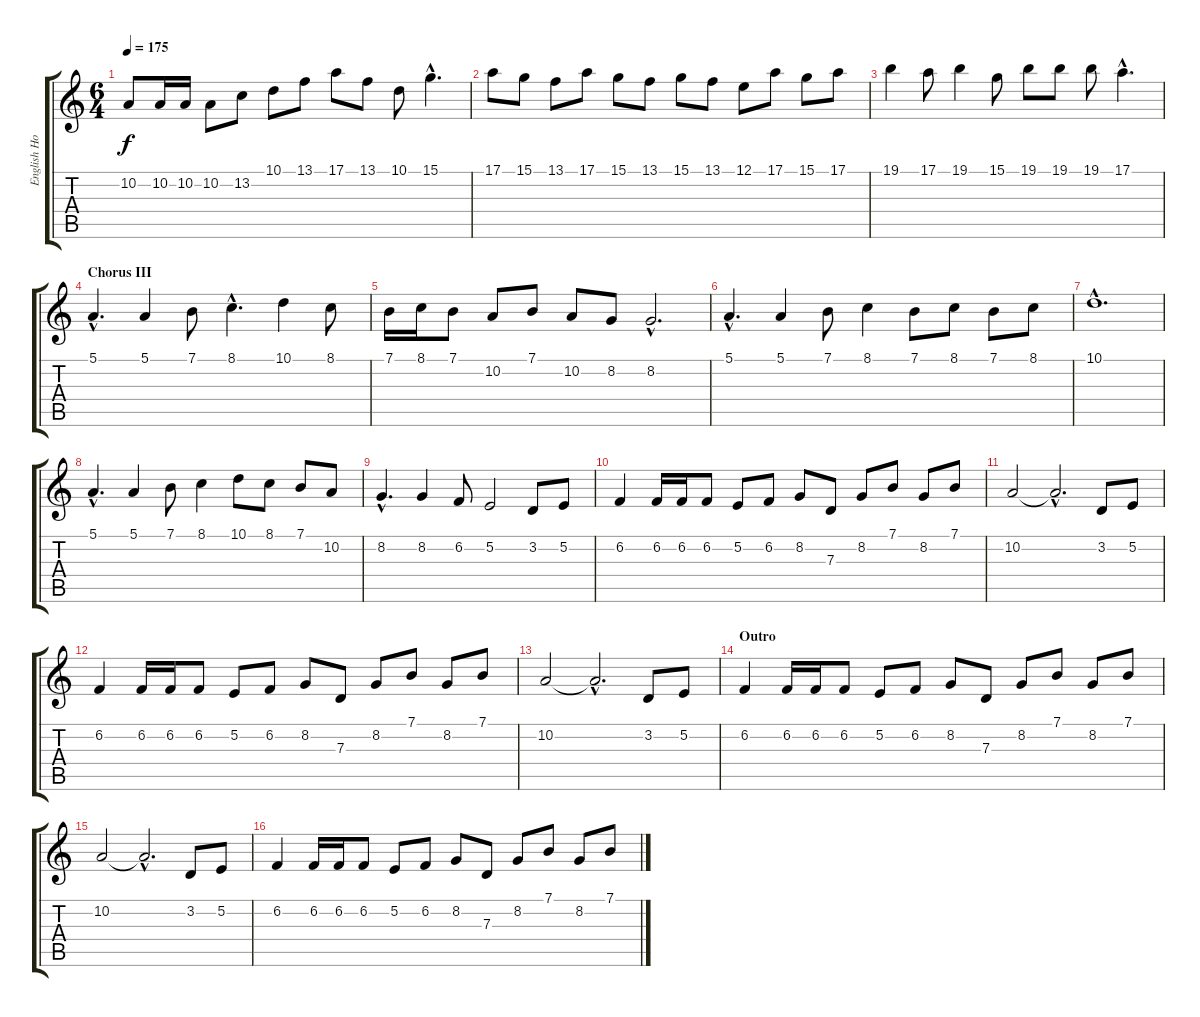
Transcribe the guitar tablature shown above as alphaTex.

\track ("English Horn" "English Ho") {instrument englishhorn}
\staff {score tabs}
\tuning (E4 B3 G3 D3 A2 E2) {hide}
\ts (6 4)
\tempo 175
\clef g2
\ks c
10.2.8{dy f} 10.2.16 10.2.16 10.2.8 13.2.8 10.1.8 13.1.8 17.1.8 13.1.8 10.1.8 15.1{hac}.4{d} |
17.1.8 15.1.8 13.1.8 17.1.8 15.1.8 13.1.8 15.1.8 13.1.8 12.1.8 17.1.8 15.1.8 17.1.8 |
19.1.4 17.1.8 19.1.4 15.1.8 19.1.8 19.1.8 19.1.8 17.1{hac}.4{d} |
\section ("" "Chorus III")
5.1{hac}.4{d} 5.1.4 7.1.8 8.1{hac}.4{d} 10.1.4 8.1.8 |
7.1.16 8.1.16 7.1.8 10.2.8 7.1.8 10.2.8 8.2.8 8.2{hac}.2{d} |
5.1{hac}.4{d} 5.1.4 7.1.8 8.1.4 7.1.8 8.1.8 7.1.8 8.1.8 |
10.1{hac}.1{d} |
5.1{hac}.4{d} 5.1.4 7.1.8 8.1.4 10.1.8 8.1.8 7.1.8 10.2.8 |
8.2{hac}.4{d} 8.2.4 6.2.8 5.2.2 3.2.8 5.2.8 |
6.2.4 6.2.16 6.2.16 6.2.8 5.2.8 6.2.8 8.2.8 7.3.8 8.2.8 7.1.8 8.2.8 7.1.8 |
10.2.2 10.2{hac t}.2{d} 3.2.8 5.2.8 |
6.2.4 6.2.16 6.2.16 6.2.8 5.2.8 6.2.8 8.2.8 7.3.8 8.2.8 7.1.8 8.2.8 7.1.8 |
10.2.2 10.2{hac t}.2{d} 3.2.8 5.2.8 |
\section ("" "Outro")
6.2.4 6.2.16 6.2.16 6.2.8 5.2.8 6.2.8 8.2.8 7.3.8 8.2.8 7.1.8 8.2.8 7.1.8 |
10.2.2 10.2{hac t}.2{d} 3.2.8 5.2.8 |
6.2.4 6.2.16 6.2.16 6.2.8 5.2.8 6.2.8 8.2.8 7.3.8 8.2.8 7.1.8 8.2.8 7.1.8
